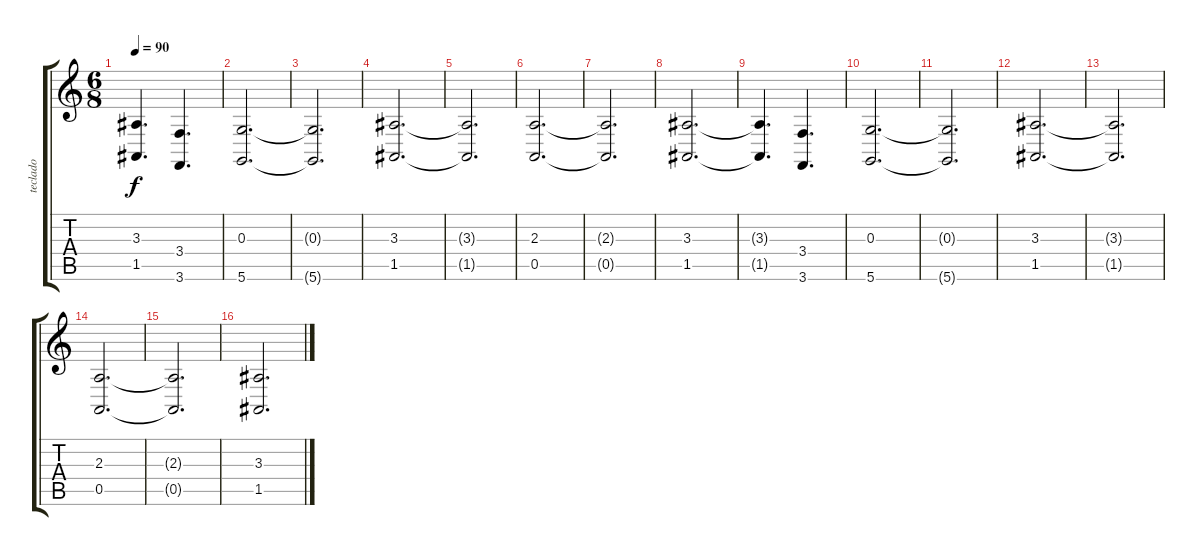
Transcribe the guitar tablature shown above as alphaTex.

\track ("teclado" "teclado") {instrument acousticgrandpiano}
\staff {score tabs}
\tuning (E4 B3 G3 D3 A2 D2) {hide}
\ts (6 8)
\tempo 90
\clef g2
\ks c
(3.3{t} 1.5{t}).4{d dy f} (3.4 3.6).4{d} |
(0.3 5.6).2{d} |
(0.3{t} 5.6{t}).2{d} |
(3.3 1.5).2{d} |
(3.3{t} 1.5{t}).2{d} |
(2.3 0.5).2{d} |
(2.3{t} 0.5{t}).2{d} |
(3.3 1.5).2{d} |
(3.3{t} 1.5{t}).4{d} (3.4 3.6).4{d} |
(0.3 5.6).2{d} |
(0.3{t} 5.6{t}).2{d} |
(3.3 1.5).2{d} |
(3.3{t} 1.5{t}).2{d} |
(2.3 0.5).2{d} |
(2.3{t} 0.5{t}).2{d} |
(3.3 1.5).2{d}
